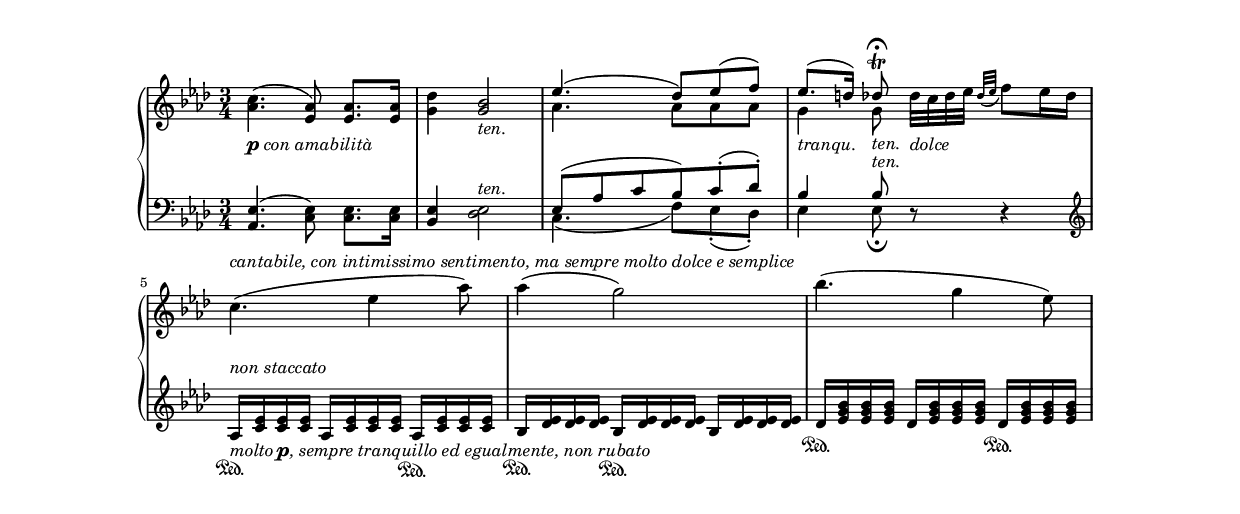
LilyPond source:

% Do not edit this file; it is automatically
% generated from Documentation/snippets/new
% This file is in the public domain.
%% Note: this file works from version 2.12.0
\version "2.13.36"
\include "english.ly"
#(set-global-staff-size 15)
\paper {
  line-width = 16\cm
  indent = 0\cm
}


\header {
  lsrtags = "headwords"
  texidoc = ""
  doctitle = "headword"
} % begin verbatim


\layout {
  \context {
    \Score
    \override PaperColumn #'keep-inside-line = ##t
    \override NonMusicalPaperColumn #'keep-inside-line = ##t
  }
}

% NR 1.8 Text

% L. v. Beethoven, Op. 110
% Piano sonata 31
% measures 1 - 7

\layout {
  \context {
    \Score
    \override SpacingSpanner #'base-shortest-duration =
    #(ly:make-moment 1 20)
  }
}

\new PianoStaff <<

  % RH staff
  \new Staff {
    \clef treble
    \key af \major
    \time 3/4

    \once \override TextScript #'staff-padding = #4
    <c'' af'>4. (
    _ \markup { \dynamic p \italic { con amabilità } }
    <af' ef'>8 )
    <af' ef'>8. [
    <af' ef'>16 ]

    |

    <df'' g'>4
    <bf' g'>2
    _ \markup { \italic { ten. } }

    |

    <<

      \new Voice {
        \voiceOne
        ef''4. (
        df''8 [ )
        ef'' (
        f'' ) ]

        |

        \once \override TextScript #'staff-padding = #4
        ef''8. (
        _ \markup { \italic { tranqu. } }
        d''16 )
        df''8 \trill \fermata
        _ \markup { \italic { ten. } }
      }

      \new Voice {
        \voiceTwo
        af'4.
        af'8 [
        af'8
        af'8 ]

        |

        g'4
        g'8
      }

    >>

    \oneVoice
    \once \override TextScript #'staff-padding = #4
    df''32
    _ \markup { \italic dolce }
    c''32
    df''32
    ef''32
    \acciaccatura { df''[ ef'' ] }
    f''8
    ef''16
    df''16

    |
    \break
    \overrideProperty "Score.NonMusicalPaperColumn"
    #'line-break-system-details #'((alignment-distances . (12)))

    c''4. (
    ^ \markup \italic { cantabile, con intimissimo sentimento,
      ma sempre molto dolce e semplice }
    ef''4
    af''8 )

    |

    af''4 (
    g''2 )

    |

    bf''4. (
    g''4
    ef''8 )

    |
  }

  % LH
  \new Staff {
    \clef bass
    \key af \major
    \time 3/4

    <ef af,>4. (
    <ef c>8 )
    <ef c>8. [
    <ef c>16 ]

    |

    <ef bf,>4
    <ef df>2 ^ \markup { \italic ten. }

    |

    <<

      \new Voice {
        \voiceOne
        ef8 [ (
        af8
        c'8
        bf8 )
        c'8 ( \staccato
        df'8 ]  ) \staccato

        |

        bf4
        bf8 ^ \markup { \italic ten. }
      }

      \new Voice {
        \voiceTwo
        c4. (
        f8 [ )
        ef8 ( \staccato
        df8 ] ) \staccato

        |

        ef4
        ef8 \fermata
      }

    >>

    \oneVoice
    r8
    r4
    \clef treble

    |

    \override Staff.SustainPedalLineSpanner #'outside-staff-priority = #1000
    \override Staff.SustainPedalLineSpanner #'staff-padding = #7
    \once \override TextScript #'padding = #2
    af16 \sustainOn
    ^ \markup \italic { non staccato }
    _ \markup \italic { molto \concat { \dynamic { p } , } sempre tranquillo
      ed egualmente, non rubato }
    <ef' c'>16
    <ef' c'>16
    <ef' c'>16
    af16
    <ef' c'>16
    <ef' c'>16
    <ef' c'>16
    af16 \sustainOn
    <ef' c'>16
    <ef' c'>16
    <ef' c'>16

    |

    bf16 \sustainOn
    <ef' df'>16
    <ef' df'>16
    <ef' df'>16
    bf16 \sustainOn
    <ef' df'>16
    <ef' df'>16
    <ef' df'>16
    bf16
    <ef' df'>16
    <ef' df'>16
    <ef' df'>16

    |

    \override Staff.SustainPedalLineSpanner #'staff-padding = #4
    df'16 \sustainOn
    <bf' g' ef'>16
    <bf' g' ef'>16
    <bf' g' ef'>16
    df'16
    <bf' g' ef'>16
    <bf' g' ef'>16
    <bf' g' ef'>16
    df'16 \sustainOn
    <bf' g' ef'>16
    <bf' g' ef'>16
    <bf' g' ef'>16

    |
  }

>>
